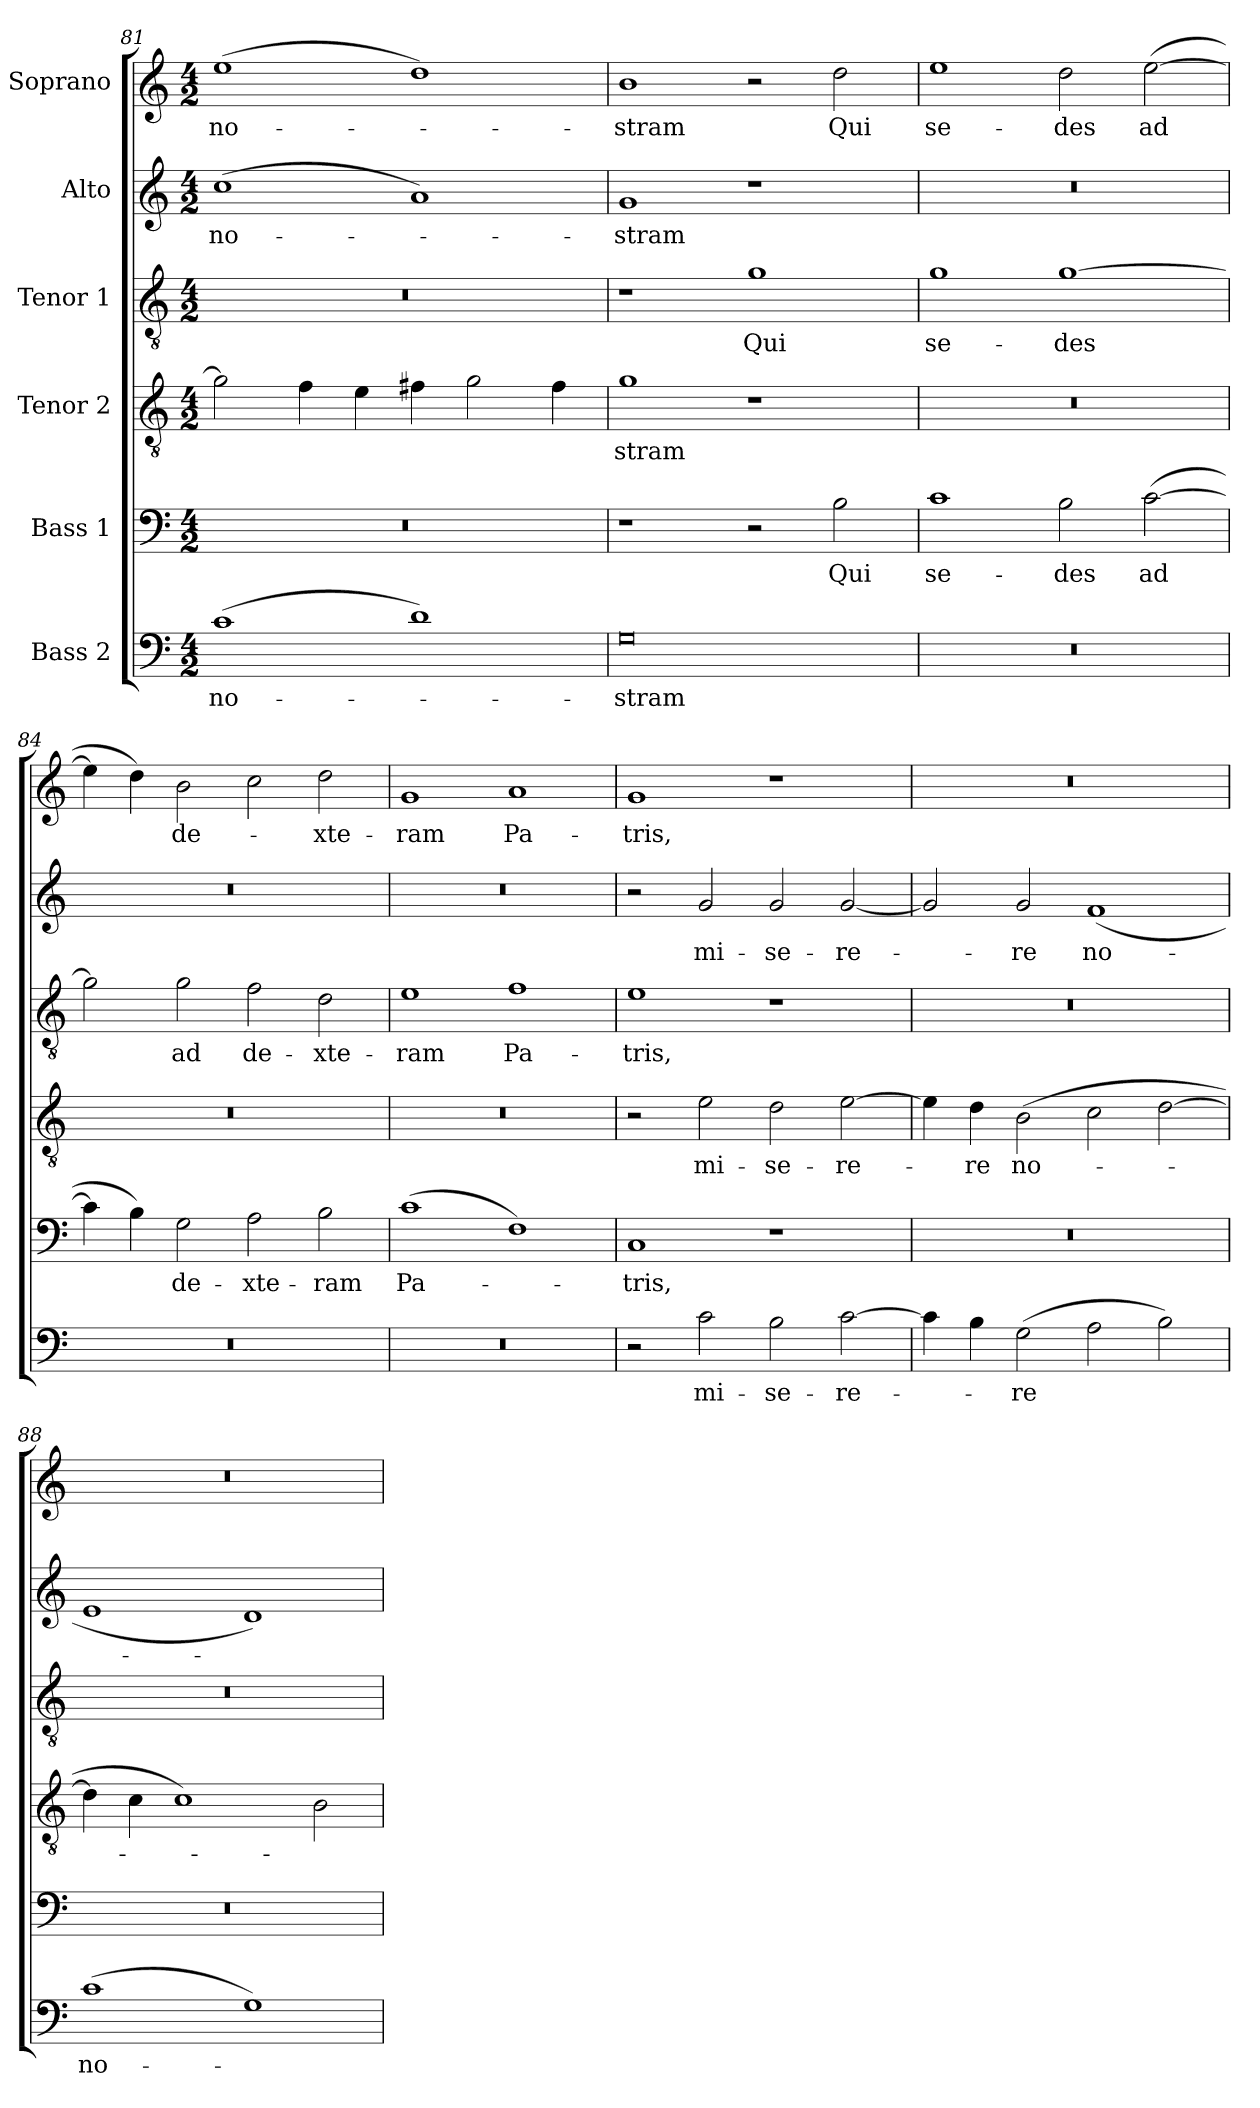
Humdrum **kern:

**kern	**text	**kern	**text	**kern	**text	**kern	**text	**kern	**text	**kern	**text
*part6	*part6	*part5	*part5	*part4	*part4	*part3	*part3	*part2	*part2	*part1	*part1
*staff6	*staff6	*staff5	*staff5	*staff4	*staff4	*staff3	*staff3	*staff2	*staff2	*staff1	*staff1
*I"Bass 2	*	*I"Bass 1	*	*I"Tenor 2	*	*I"Tenor 1	*	*I"Alto	*	*I"Soprano	*
*clefF4	*	*clefF4	*	*clefGv2	*	*clefGv2	*	*clefG2	*	*clefG2	*
*k[]	*	*k[]	*	*k[]	*	*k[]	*	*k[]	*	*k[]	*
*C:	*	*C:	*	*C:	*	*C:	*	*C:	*	*C:	*
*M4/2	*	*M4/2	*	*M4/2	*	*M4/2	*	*M4/2	*	*M4/2	*
=81	=81	=81	=81	=81	=81	=81	=81	=81	=81	=81	=81
(1c	no-	0r	.	2g\]	.	0r	.	(1cc	no-	(1ee	no-
.	.	.	.	4f\	.	.	.	.	.	.	.
.	.	.	.	4e\	.	.	.	.	.	.	.
1d)	.	.	.	4f#X\	.	.	.	1a)	.	1dd)	.
.	.	.	.	2g\	.	.	.	.	.	.	.
.	.	.	.	4f#\	.	.	.	.	.	.	.
=82	=82	=82	=82	=82	=82	=82	=82	=82	=82	=82	=82
0G	-stram	1r	.	1g	-stram	1r	.	1g	-stram	1b	-stram
.	.	2r	.	1r	.	1g	Qui	1r	.	2r	.
.	.	2B\	Qui	.	.	.	.	.	.	2dd\	Qui
=83	=83	=83	=83	=83	=83	=83	=83	=83	=83	=83	=83
0r	.	1c	se-	0r	.	1g	se-	0r	.	1ee	se-
.	.	2B\	-des	.	.	[1g	-des	.	.	2dd\	-des
.	.	([2c\	ad	.	.	.	.	.	.	([2ee\	ad
=84	=84	=84	=84	=84	=84	=84	=84	=84	=84	=84	=84
0r	.	4c\]	.	0r	.	2g\]	.	0r	.	4ee\]	.
.	.	4B\)	.	.	.	.	.	.	.	4dd\)	.
.	.	2G\	de-	.	.	2g\	ad	.	.	2b\	de-
.	.	2A\	-xte-	.	.	2f\	de-	.	.	2cc\	.
.	.	2B\	-ram	.	.	2d\	-xte-	.	.	2dd\	-xte-
!!LO:LB:g=z
=85	=85	=85	=85	=85	=85	=85	=85	=85	=85	=85	=85
0r	.	(1c	Pa-	0r	.	1e	-ram	0r	.	1g	-ram
.	.	1F)	.	.	.	1f	Pa-	.	.	1a	Pa-
=86	=86	=86	=86	=86	=86	=86	=86	=86	=86	=86	=86
2r	.	1C	-tris,	2r	.	1e	-tris,	2r	.	1g	-tris,
2c\	mi-	.	.	2e\	mi-	.	.	2g/	mi-	.	.
2B\	-se-	1r	.	2d\	-se-	1r	.	2g/	-se-	1r	.
[2c\	-re-	.	.	[2e\	-re-	.	.	[2g/	-re-	.	.
=87	=87	=87	=87	=87	=87	=87	=87	=87	=87	=87	=87
4c\]	.	0r	.	4e\]	.	0r	.	2g/]	.	0r	.
4B\	.	.	.	4d\	-re	.	.	.	.	.	.
(2G\	-re	.	.	(2B\	no-	.	.	2g/	-re	.	.
2A\	.	.	.	2c\	.	.	.	(1f	no-	.	.
2B\)	.	.	.	[2d\	.	.	.	.	.	.	.
=88	=88	=88	=88	=88	=88	=88	=88	=88	=88	=88	=88
(1c	no-	0r	.	4d\]	.	0r	.	1e	.	0r	.
.	.	.	.	4c\	.	.	.	.	.	.	.
.	.	.	.	1c)	.	.	.	.	.	.	.
1G)	.	.	.	.	.	.	.	1d)	.	.	.
.	.	.	.	2B\	.	.	.	.	.	.	.
=	=	=	=	=	=	=	=	=	=	=	=
*-	*-	*-	*-	*-	*-	*-	*-	*-	*-	*-	*-
